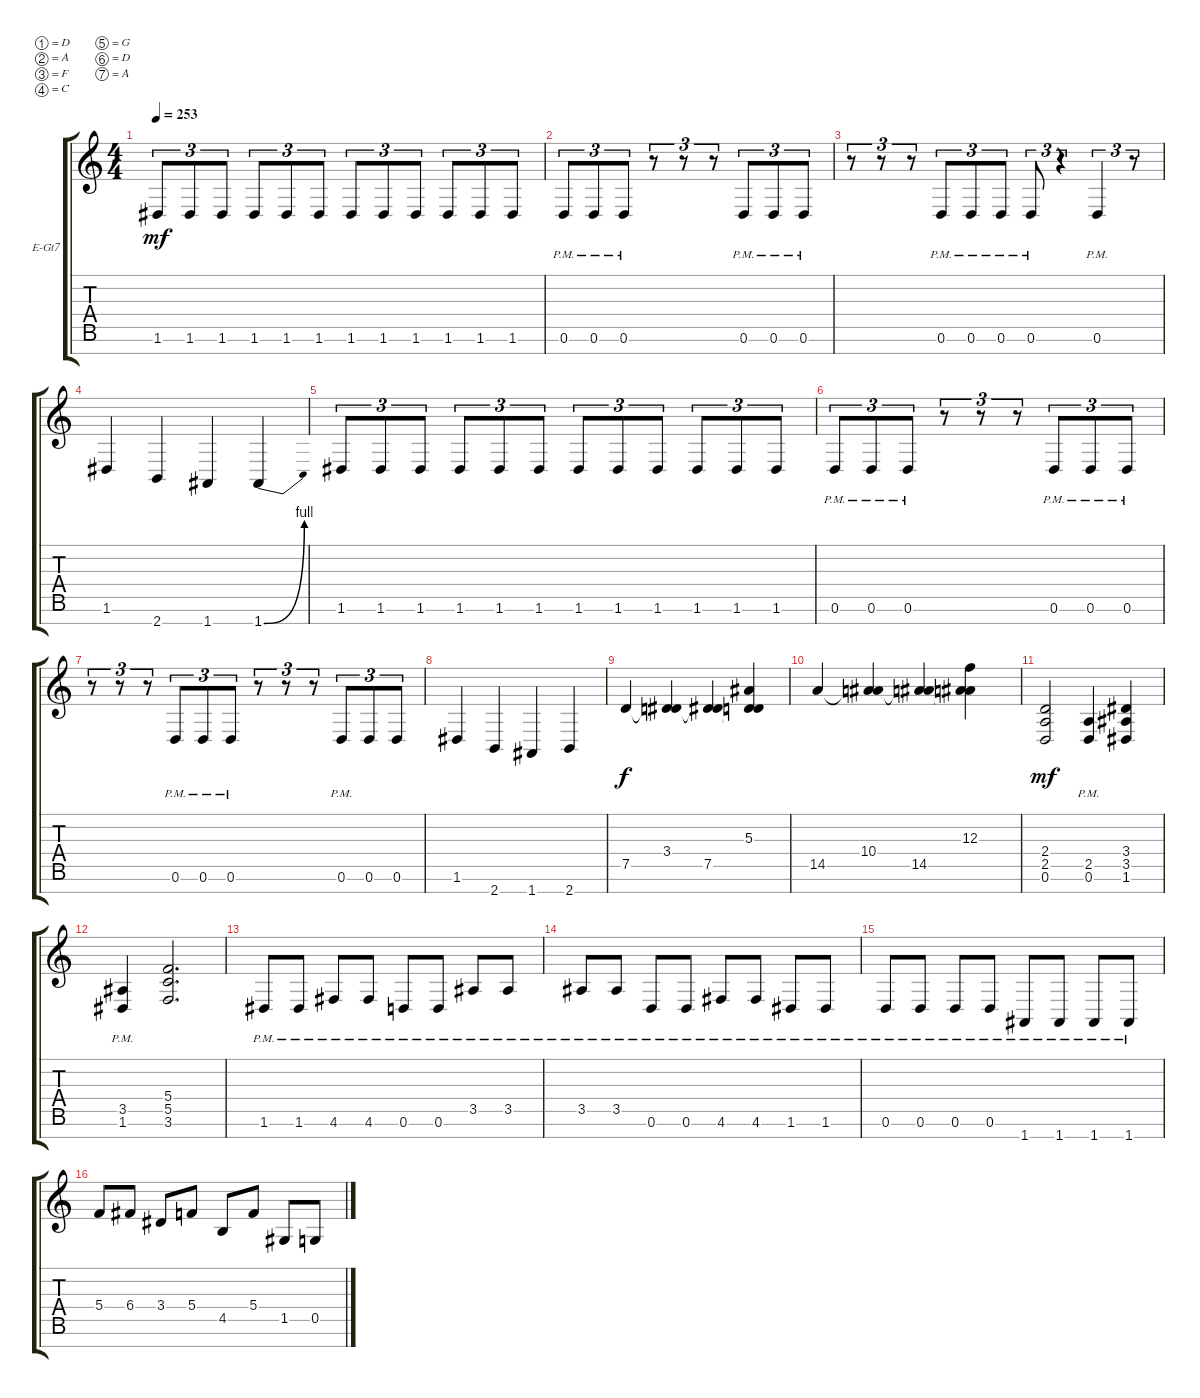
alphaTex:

\defaultSystemsLayout 4
\bracketExtendMode groupsimilarinstruments
\firstSystemTrackNameOrientation horizontal
\otherSystemsTrackNameOrientation horizontal
\track ("Electric Guitar" "E-Gt7") {instrument distortionguitar}
\staff {score tabs}
\tuning (D4 A3 F3 C3 G2 D2 A1)
\ts (4 4)
\tempo 253
\clef g2
\ks c
1.6.8{tu (3 2) dy mf} 1.6.8{tu (3 2)} 1.6.8{tu (3 2)} 1.6.8{tu (3 2)} 1.6.8{tu (3 2)} 1.6.8{tu (3 2)} 1.6.8{tu (3 2)} 1.6.8{tu (3 2)} 1.6.8{tu (3 2)} 1.6.8{tu (3 2)} 1.6.8{tu (3 2)} 1.6.8{tu (3 2)} |
0.6{pm}.8{tu (3 2)} 0.6{pm}.8{tu (3 2)} 0.6{pm}.8{tu (3 2)} r.8{tu (3 2)} r.8{tu (3 2)} r.8{tu (3 2)} 0.6{pm}.8{tu (3 2)} 0.6{pm}.8{tu (3 2)} 0.6{pm}.8{tu (3 2)} |
r.8{tu (3 2)} r.8{tu (3 2)} r.8{tu (3 2)} 0.6{pm}.8{tu (3 2)} 0.6{pm}.8{tu (3 2)} 0.6{pm}.8{tu (3 2)} 0.6{pm}.8{tu (3 2)} r.4{tu (3 2)} 0.6{pm}.4{tu (3 2)} r.8{tu (3 2)} |
1.6.4 2.7.4 1.7.4 1.7{be (bend 0 0 15 4)}.4 |
1.6.8{tu (3 2)} 1.6.8{tu (3 2)} 1.6.8{tu (3 2)} 1.6.8{tu (3 2)} 1.6.8{tu (3 2)} 1.6.8{tu (3 2)} 1.6.8{tu (3 2)} 1.6.8{tu (3 2)} 1.6.8{tu (3 2)} 1.6.8{tu (3 2)} 1.6.8{tu (3 2)} 1.6.8{tu (3 2)} |
0.6{pm}.8{tu (3 2)} 0.6{pm}.8{tu (3 2)} 0.6{pm}.8{tu (3 2)} r.8{tu (3 2)} r.8{tu (3 2)} r.8{tu (3 2)} 0.6{pm}.8{tu (3 2)} 0.6{pm}.8{tu (3 2)} 0.6{pm}.8{tu (3 2)} |
r.8{tu (3 2)} r.8{tu (3 2)} r.8{tu (3 2)} 0.6{pm}.8{tu (3 2)} 0.6{pm}.8{tu (3 2)} 0.6{pm}.8{tu (3 2)} r.8{tu (3 2)} r.8{tu (3 2)} r.8{tu (3 2)} 0.6{pm}.8{tu (3 2)} 0.6.8{tu (3 2)} 0.6.8{tu (3 2)} |
1.6.4 2.7.4 1.7.4 2.7.4 |
7.5.4{dy f} (3.4 7.5{t}).4 (7.5 3.4{t}).4 (5.3 3.4{t} 7.5{t}).4 |
14.5.4 (10.4 14.5{t}).4 (10.4{t} 14.5).4 (12.3 10.4{t} 14.5{t}).4 |
(0.6 2.5 2.4).2{dy mf} (0.6{pm} 2.5{pm}).4 (1.6 3.5 3.4).4 |
(1.6{pm} 3.5{pm}).4 (3.6 5.5 5.4).2{d} |
1.6{pm}.8 1.6{pm}.8 4.6{pm}.8 4.6{pm}.8 0.6{pm}.8 0.6{pm}.8 3.5{pm}.8 3.5{pm}.8 |
3.5{pm}.8 3.5{pm}.8 0.6{pm}.8 0.6{pm}.8 4.6{pm}.8 4.6{pm}.8 1.6{pm}.8 1.6{pm}.8 |
0.6{pm}.8 0.6{pm}.8 0.6{pm}.8 0.6{pm}.8 1.7{pm}.8 1.7{pm}.8 1.7{pm}.8 1.7{pm}.8 |
5.4.8 6.4.8 3.4.8 5.4.8 4.5.8 5.4.8 1.5.8 0.5.8
